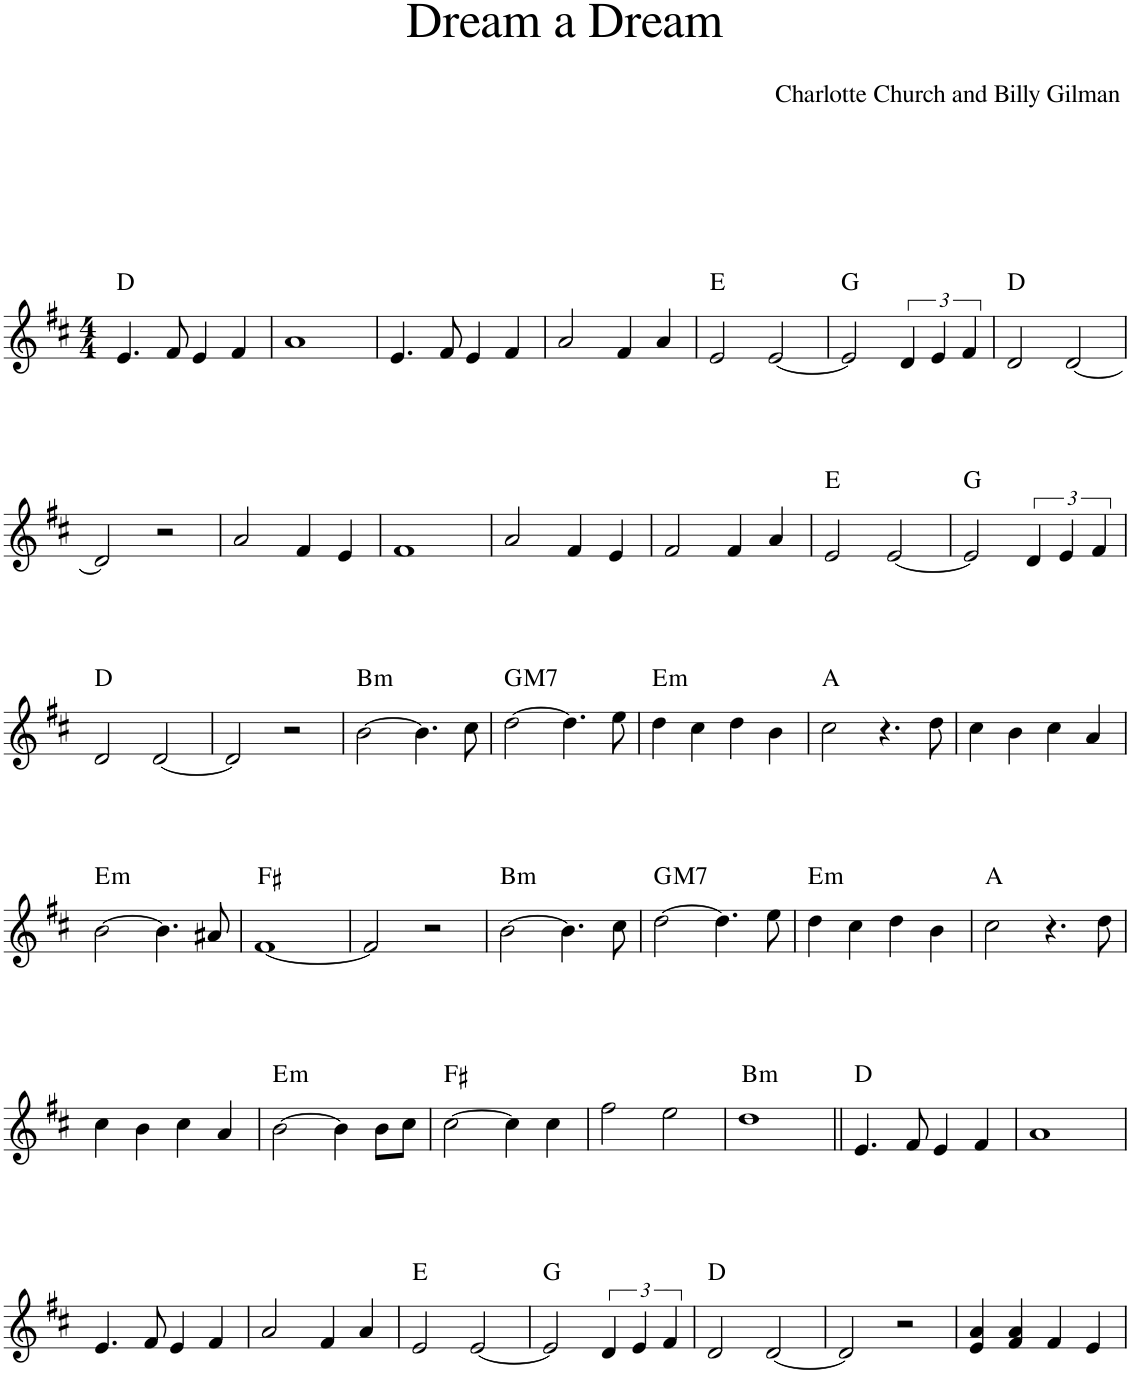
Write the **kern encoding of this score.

**kern	**harte
*part1	*part1
*staff1	*
*I"Piano	*
*I'Pno.	*
*clefG2	*
*k[f#c#]	*
*M4/4	*
=1	=1
4.e/	D:maj
8f#/	.
4e/	.
4f#/	.
=2	=2
1a	.
=3	=3
4.e/	.
8f#/	.
4e/	.
4f#/	.
=4	=4
2a/	.
4f#/	.
4a/	.
=5	=5
2e/	E:maj
[2e/	.
=6	=6
2e/]	G:maj
6d/	.
6e/	.
6f#/	.
=7	=7
2d/	D:maj
[2d/	.
!!LO:LB:g=z
=8	=8
2d/]	.
2r	.
=9	=9
2a/	.
4f#/	.
4e/	.
=10	=10
1f#	.
=11	=11
2a/	.
4f#/	.
4e/	.
=12	=12
2f#/	.
4f#/	.
4a/	.
=13	=13
2e/	E:maj
[2e/	.
=14	=14
2e/]	G:maj
6d/	.
6e/	.
6f#/	.
!!LO:LB:g=z
=15	=15
2d/	D:maj
[2d/	.
=16	=16
2d/]	.
2r	.
=17	=17
!	!LO:H:kt=m
[2b\	B:min
4.b\]	.
8cc#\	.
=18	=18
!	!LO:H:kt=M7
[2dd\	G:maj7
4.dd\]	.
8ee\	.
=19	=19
!	!LO:H:kt=m
4dd\	E:min
4cc#\	.
4dd\	.
4b\	.
=20	=20
2cc#\	A:maj
4.r	.
8dd\	.
=21	=21
4cc#\	.
4b\	.
4cc#\	.
4a/	.
!!LO:LB:g=z
=22	=22
!	!LO:H:kt=m
[2b\	E:min
4.b\]	.
8a#X/	.
=23	=23
[1f#	F#:maj
=24	=24
2f#/]	.
2r	.
=25	=25
!	!LO:H:kt=m
[2b\	B:min
4.b\]	.
8cc#\	.
=26	=26
!	!LO:H:kt=M7
[2dd\	G:maj7
4.dd\]	.
8ee\	.
=27	=27
!	!LO:H:kt=m
4dd\	E:min
4cc#\	.
4dd\	.
4b\	.
=28	=28
2cc#\	A:maj
4.r	.
8dd\	.
!!LO:LB:g=z
=29	=29
4cc#\	.
4b\	.
4cc#\	.
4a/	.
=30	=30
!	!LO:H:kt=m
[2b\	E:min
4b\]	.
8b\L	.
8cc#\J	.
=31	=31
[2cc#\	F#:maj
4cc#\]	.
4cc#\	.
=32	=32
2ff#\	.
2ee\	.
=33	=33
!	!LO:H:kt=m
1dd	B:min
=34||	=34||
4.e/	D:maj
8f#/	.
4e/	.
4f#/	.
=35	=35
1a	.
!!LO:LB:g=z
=36	=36
4.e/	.
8f#/	.
4e/	.
4f#/	.
=37	=37
2a/	.
4f#/	.
4a/	.
=38	=38
2e/	E:maj
[2e/	.
=39	=39
2e/]	G:maj
6d/	.
6e/	.
6f#/	.
=40	=40
2d/	D:maj
[2d/	.
=41	=41
2d/]	.
2r	.
=42	=42
4e/ 4a/	.
4f#/ 4a/	.
4f#/	.
4e/	.
=	=
*-	*-
